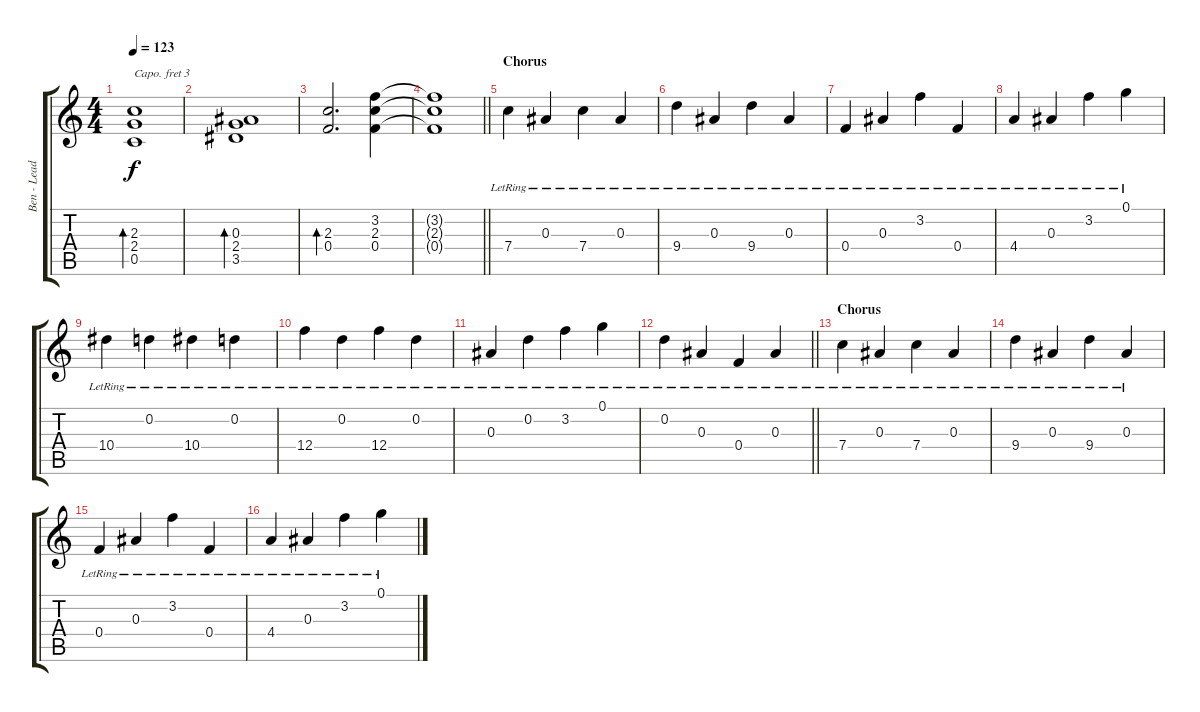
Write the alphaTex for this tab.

\track ("Ben - Lead Guitar" "Ben - Lead") {instrument electricguitarjazz}
\staff {score tabs}
\capo 3
\tuning (E4 B3 G3 D3 A2 E2) {hide}
\ts (4 4)
\tempo 123
\clef g2
\ks c
(2.3 2.4 0.5).1{bd 480 dy f} |
(0.3 2.4 3.5).1{bd 480} |
(2.3 0.4).2{d bd 480} (3.2 2.3 0.4).4 |
\barLineRight lightlight
(3.2{t} 2.3{t} 0.4{t}).1 |
\section ("" "Chorus")
7.4{lr}.4 0.3{lr}.4 7.4{lr}.4 0.3{lr}.4 |
9.4{lr}.4 0.3{lr}.4 9.4{lr}.4 0.3{lr}.4 |
0.4{lr}.4 0.3{lr}.4 3.2{lr}.4 0.4{lr}.4 |
4.4{lr}.4 0.3{lr}.4 3.2{lr}.4 0.1{lr}.4 |
10.4{lr}.4 0.2{lr}.4 10.4{lr}.4 0.2{lr}.4 |
12.4{lr}.4 0.2{lr}.4 12.4{lr}.4 0.2{lr}.4 |
0.3{lr}.4 0.2{lr}.4 3.2{lr}.4 0.1{lr}.4 |
\barLineRight lightlight
0.2{lr}.4 0.3{lr}.4 0.4{lr}.4 0.3{lr}.4 |
\section ("" "Chorus")
7.4{lr}.4 0.3{lr}.4 7.4{lr}.4 0.3{lr}.4 |
9.4{lr}.4 0.3{lr}.4 9.4{lr}.4 0.3{lr}.4 |
0.4{lr}.4 0.3{lr}.4 3.2{lr}.4 0.4{lr}.4 |
4.4{lr}.4 0.3{lr}.4 3.2{lr}.4 0.1{lr}.4
